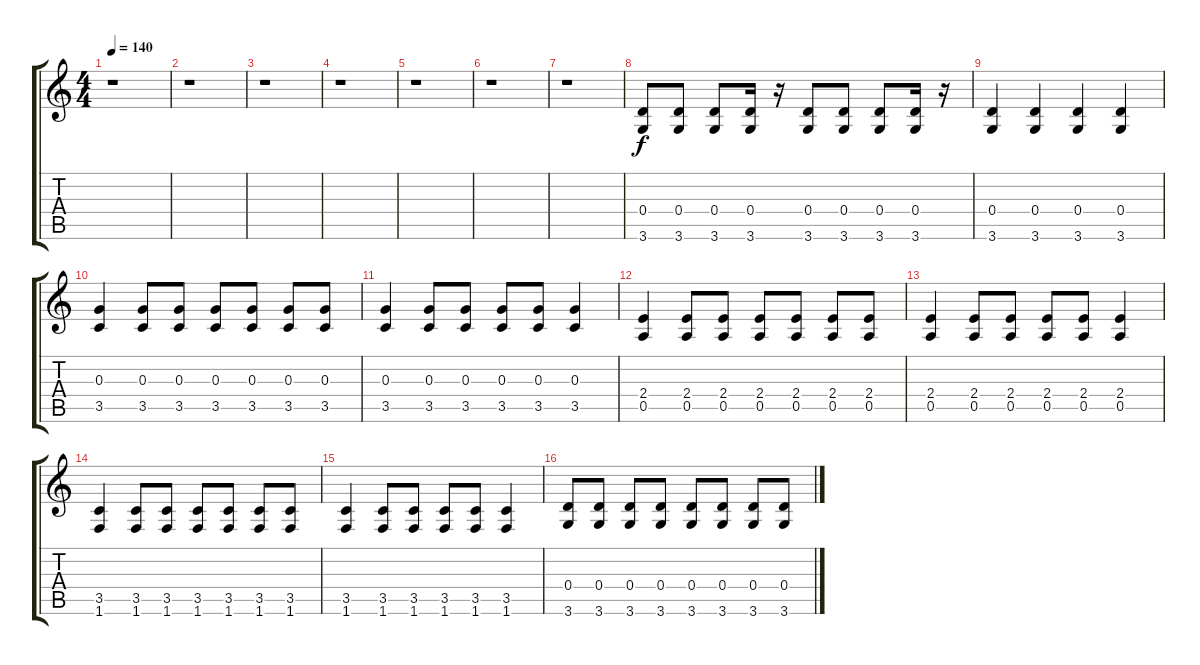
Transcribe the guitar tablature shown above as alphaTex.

\track "" {instrument distortionguitar}
\staff {score tabs}
\tuning (E4 B3 G3 D3 A2 E2) {hide}
\ts (4 4)
\tempo 140
\clef g2
\ks c
r.1{dy f} |
r.1 |
r.1 |
r.1 |
r.1 |
r.1 |
r.1 |
(0.4 3.6).8 (0.4 3.6).8 (0.4 3.6).8 (0.4 3.6).16 r.16 (0.4 3.6).8 (0.4 3.6).8 (0.4 3.6).8 (0.4 3.6).16 r.16 |
(0.4 3.6).4 (0.4 3.6).4 (0.4 3.6).4 (0.4 3.6).4 |
(0.3 3.5).4 (0.3 3.5).8 (0.3 3.5).8 (0.3 3.5).8 (0.3 3.5).8 (0.3 3.5).8 (0.3 3.5).8 |
(0.3 3.5).4 (0.3 3.5).8 (0.3 3.5).8 (0.3 3.5).8 (0.3 3.5).8 (0.3 3.5).4 |
(2.4 0.5).4 (2.4 0.5).8 (2.4 0.5).8 (2.4 0.5).8 (2.4 0.5).8 (2.4 0.5).8 (2.4 0.5).8 |
(2.4 0.5).4 (2.4 0.5).8 (2.4 0.5).8 (2.4 0.5).8 (2.4 0.5).8 (2.4 0.5).4 |
(3.5 1.6).4 (3.5 1.6).8 (3.5 1.6).8 (3.5 1.6).8 (3.5 1.6).8 (3.5 1.6).8 (3.5 1.6).8 |
(3.5 1.6).4 (3.5 1.6).8 (3.5 1.6).8 (3.5 1.6).8 (3.5 1.6).8 (3.5 1.6).4 |
(0.4 3.6).8 (0.4 3.6).8 (0.4 3.6).8 (0.4 3.6).8 (0.4 3.6).8 (0.4 3.6).8 (0.4 3.6).8 (0.4 3.6).8
